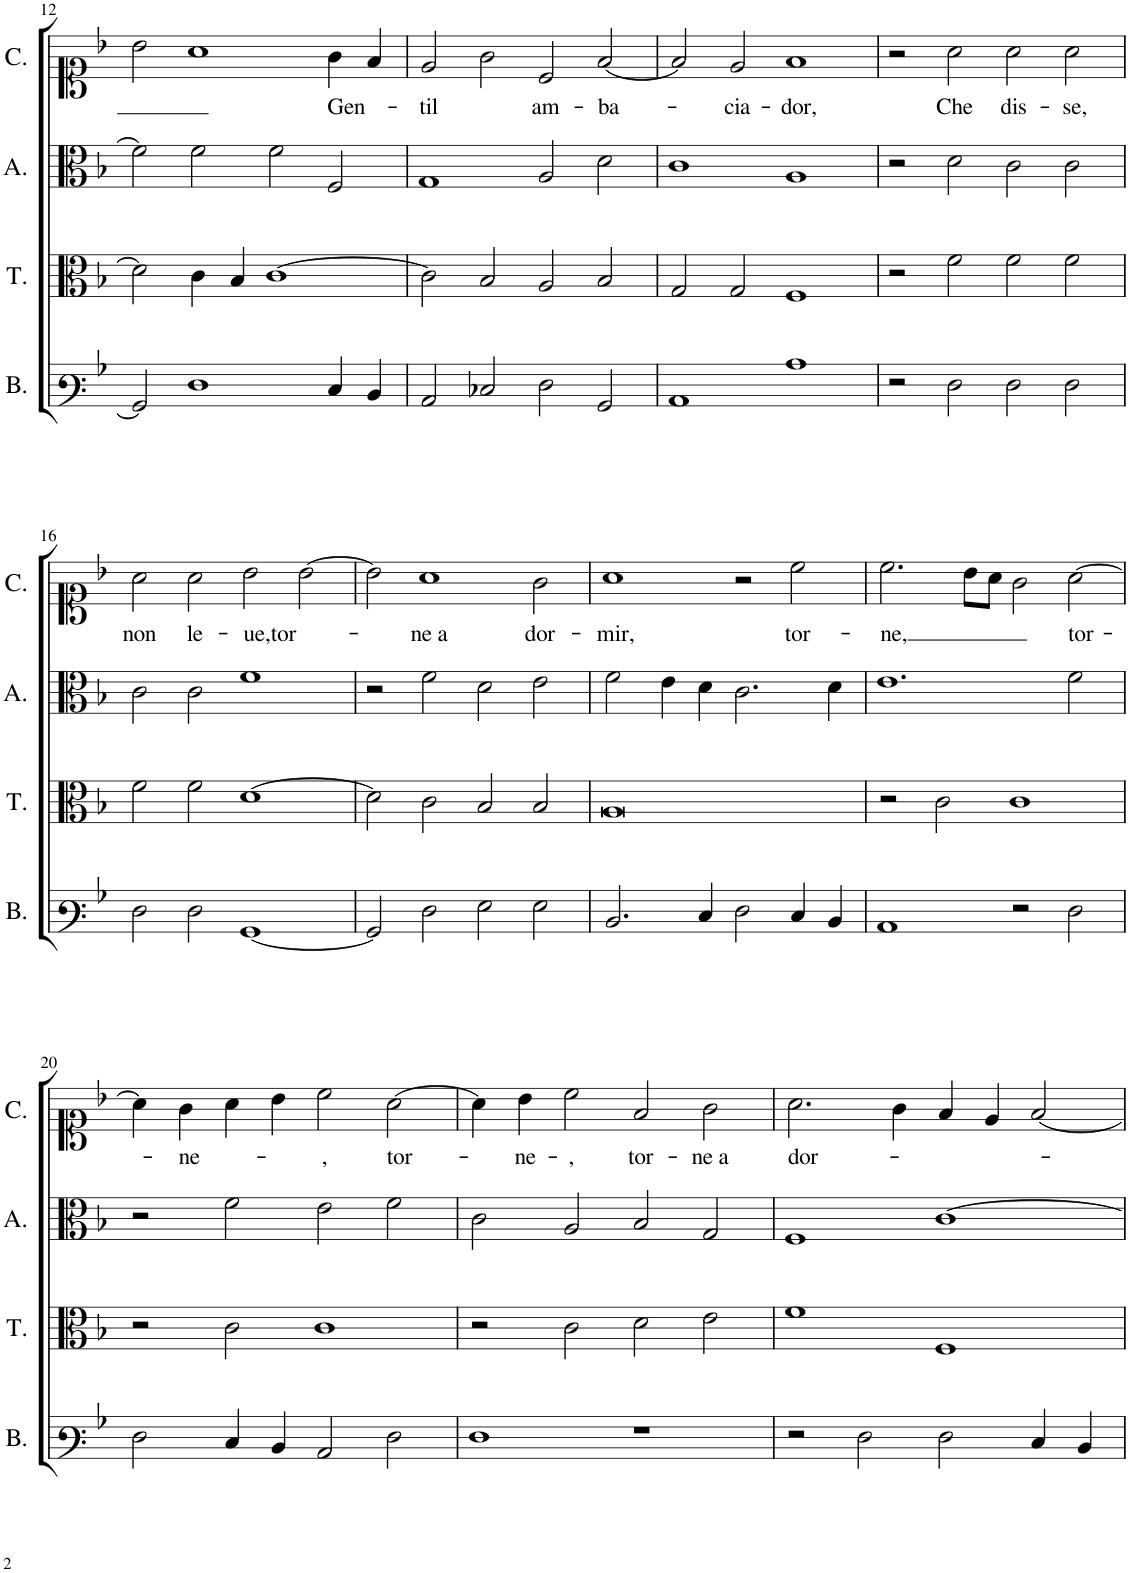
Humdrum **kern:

**kern	**kern	**kern	**kern	**text
*part4	*part3	*part2	*part1	*part1
*staff4	*staff3	*staff2	*staff1	*staff1
*I"Bassus	*I"Tenor	*I"Altus	*I"Cantus	*
*I'B.	*I'T.	*I'A.	*I'C.	*
!!LO:PB:g=z
*clefF3	*clefC3	*clefC3	*clefC1	*
*k[b-]	*k[b-]	*k[b-]	*k[b-]	*
*M8/4	*M8/4	*M8/4	*M8/4	*
=12	=12	=12	=12	=12
2BB-/]	2d\]	2f\]	2b-\	.
1F	4c\	2f\	1a	.
.	4B-/	.	.	.
.	[1c	2f\	.	.
!	!	!	!	!LO:LY:b
4E/	.	2F/	4g\	Gen-
4D/	.	.	4f/	.
=13	=13	=13	=13	=13
!	!	!	!	!LO:LY:b
2C/	2c\]	1G	2e/	-til
2E-X/	2B-/	.	2g\	.
!	!	!	!	!LO:LY:b
2F\	2A/	2A/	2c/	am-
!	!	!	!	!LO:LY:b
2BB-/	2B-/	2d\	[2f/	-ba-
=14	=14	=14	=14	=14
1C	2G/	1c	2f/]	.
!	!	!	!	!LO:LY:b
.	2G/	.	2e/	-cia-
!	!	!	!	!LO:LY:b
1c	1F	1A	1f	-dor,
=15	=15	=15	=15	=15
2r	2r	2r	2r	.
!	!	!	!	!LO:LY:b
2F\	2f\	2d\	2a\	Che
!	!	!	!	!LO:LY:b
2F\	2f\	2c\	2a\	dis-
!	!	!	!	!LO:LY:b
2F\	2f\	2c\	2a\	-se,
!!LO:LB:g=z
=16	=16	=16	=16	=16
!	!	!	!	!LO:LY:b
2F\	2f\	2c\	2a\	non
!	!	!	!	!LO:LY:b
2F\	2f\	2c\	2a\	le-
!	!	!	!	!LO:LY:b
[1BB-	[1d	1f	2b-\	-ue,tor-
.	.	.	[2b-\	.
=17	=17	=17	=17	=17
2BB-/]	2d\]	2r	2b-\]	.
!	!	!	!	!LO:LY:b
2F\	2c\	2f\	1a	-ne a
2G\	2B-/	2d\	.	.
!	!	!	!	!LO:LY:b
2G\	2B-/	2e\	2g\	dor-
=18	=18	=18	=18	=18
!	!	!	!	!LO:LY:b
2.D/	0A	2f\	1a	-mir,
.	.	4e\	.	.
4E/	.	4d\	.	.
2F\	.	2.c\	2r	.
!	!	!	!	!LO:LY:b
4E/	.	.	2cc\	tor-
4D/	.	4d\	.	.
=19	=19	=19	=19	=19
!	!	!	!	!LO:LY:b
1C	2r	1.e	2.cc\	-ne,
.	2c\	.	.	.
.	.	.	8b-\L	.
.	.	.	8a\J	.
2r	1c	.	2g\	.
!	!	!	!	!LO:LY:b
2F\	.	2f\	[2a\	tor-
!!LO:LB:g=z
=20	=20	=20	=20	=20
2F\	2r	2r	4a\]	.
!	!	!	!	!LO:LY:b
.	.	.	4g\	-ne-
4E/	2c\	2f\	4a\	.
4D/	.	.	4b-\	.
!	!	!	!	!LO:LY:b
2C/	1c	2e\	2cc\	-,
!	!	!	!	!LO:LY:b
2F\	.	2f\	[2a\	tor-
=21	=21	=21	=21	=21
1F	2r	2c\	4a\]	.
!	!	!	!	!LO:LY:b
.	.	.	4b-\	-ne-
!	!	!	!	!LO:LY:b
.	2c\	2A/	2cc\	-,
!	!	!	!	!LO:LY:b
1r	2d\	2B-/	2f/	tor-
!	!	!	!	!LO:LY:b
.	2e\	2G/	2g\	-ne a
=22	=22	=22	=22	=22
!	!	!	!	!LO:LY:b
2r	1f	1F	2.a\	dor-
2F\	.	.	.	.
.	.	.	4g\	.
2F\	1F	[1c	4f/	.
.	.	.	4e/	.
4E/	.	.	[2f/	.
4D/	.	.	.	.
=	=	=	=	=
*-	*-	*-	*-	*-
